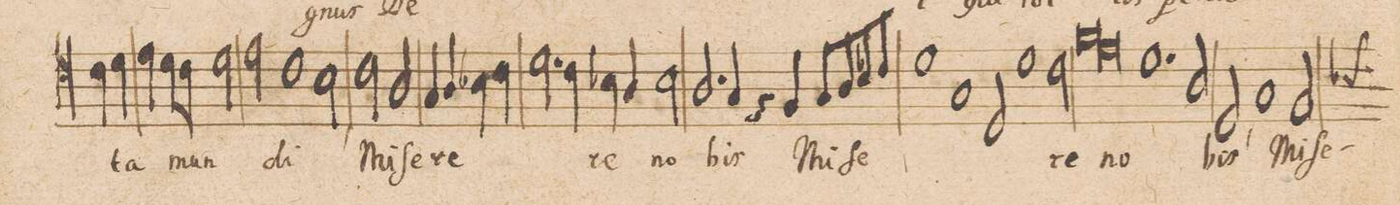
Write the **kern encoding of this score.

**kern	**text
*I"ALTVS.	*
*clefC4	*
*k[]	*
*met(c|)	*
*M2/1	*
4c\	.
4d\	-ta
4e\	.
8d\L	mun-
8c\J	.
2d\	.
=33-	=33-
2e\	.
1c\	-di
2B\	.
=34-	=34-
2c\	Mi-
2A/	-ſe-
4G/	-re-
4A/	.
4B-X\	.
4c\	.
=35-	=35-
2.d\	.
4c\	.
4B-X\	-re
4A/	.
2B-\	no-
=36-	=36-
2.A/	.
4G/	-bis
4r	.
4F/	Mi-
8G/L	-ſe-
8A/	.
8B-X/	.
8c/J	.
=37-	=37-
1d\	.
1G/	.
=38-	=38-
2D/	.
1d\	.
2c\	-re
=39-	=39-
*lig	*
1f\	no-
1e\	.
*Xlig	*
=40-	=40-
1.d\	.
2A/	.
=41-	=41-
2D,/	-bis
1G/	Mi-
*custos:B-	*
2F/	-ſe-
=42-	=42-
*-	*-
